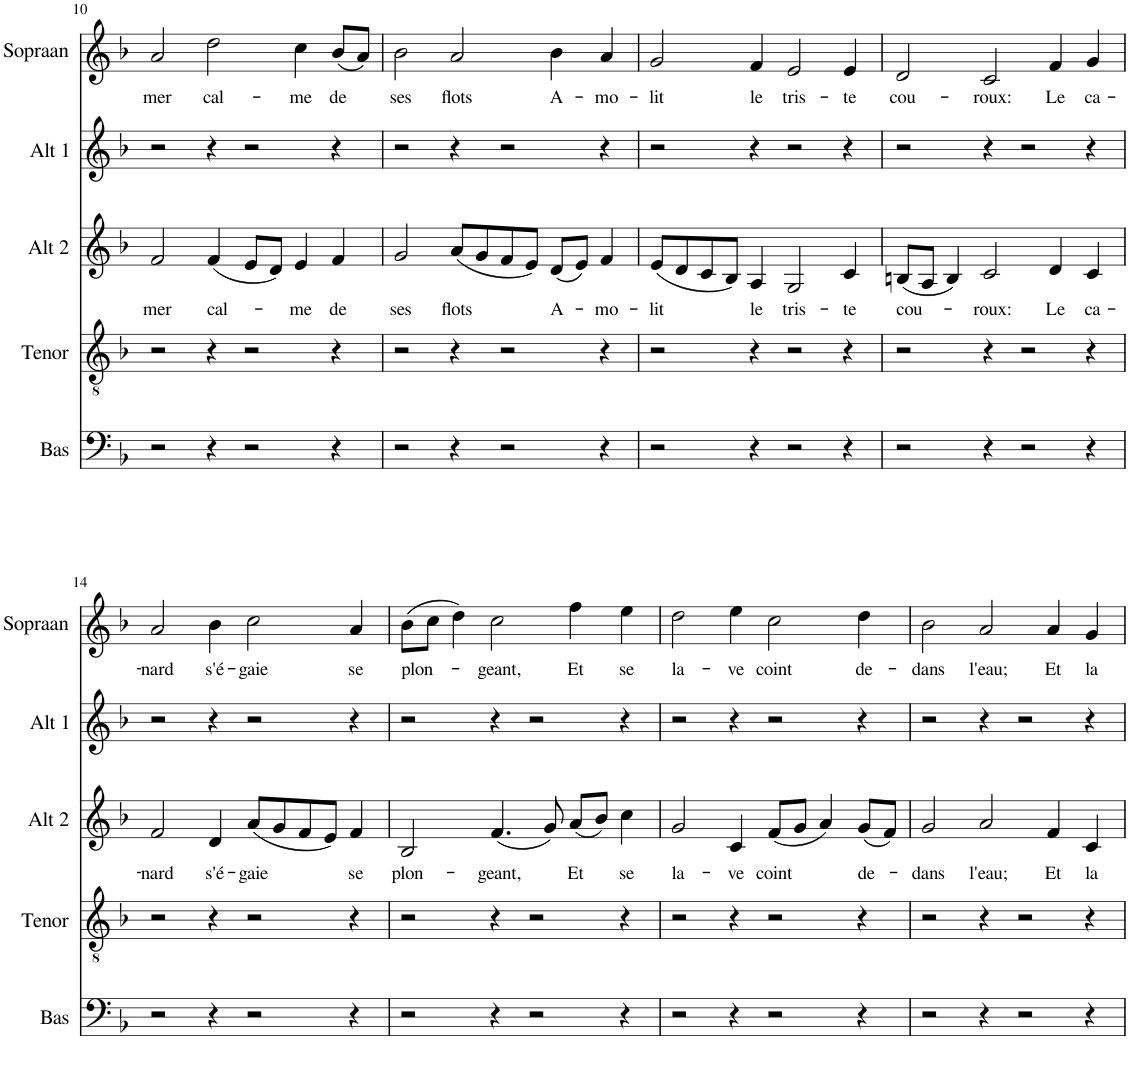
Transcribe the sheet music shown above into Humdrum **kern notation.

**kern	**kern	**kern	**text	**kern	**kern	**text
*part5	*part4	*part3	*part3	*part2	*part1	*part1
*staff5	*staff4	*staff3	*staff3	*staff2	*staff1	*staff1
*I"Bas	*I"Tenor	*I"Alt 2	*	*I"Alt 1	*I"Sopraan	*
*I'Bas	*I'Tenor	*I'Alt 2	*	*I'Alt 1	*I'Sopraan	*
!!LO:PB:g=z
*clefF4	*clefGv2	*clefG2	*	*clefG2	*clefG2	*
*k[b-]	*k[b-]	*k[b-]	*	*k[b-]	*k[b-]	*
*M6/4	*M6/4	*M6/4	*	*M6/4	*M6/4	*
=10	=10	=10	=10	=10	=10	=10
!	!	!	!LO:LY:b	!	!	!LO:LY:b
2r	2r	2f/	mer	2r	2a/	mer
!	!	!	!LO:LY:b	!	!	!LO:LY:b
4r	4r	(4f/	cal-	4r	2dd\	cal-
2r	2r	8e/L	.	2r	.	.
.	.	8d/J)	.	.	.	.
!	!	!	!LO:LY:b	!	!	!LO:LY:b
.	.	4e/	-me	.	4cc\	-me
!	!	!	!LO:LY:b	!	!	!LO:LY:b
4r	4r	4f/	de	4r	(8b-/L	de
.	.	.	.	.	8a/J)	.
=11	=11	=11	=11	=11	=11	=11
!	!	!	!LO:LY:b	!	!	!LO:LY:b
2r	2r	2g/	ses	2r	2b-\	ses
!	!	!	!LO:LY:b	!	!	!LO:LY:b
4r	4r	(8a/L	flots	4r	2a/	flots
.	.	8g/	.	.	.	.
2r	2r	8f/	.	2r	.	.
.	.	8e/J)	.	.	.	.
!	!	!	!LO:LY:b	!	!	!LO:LY:b
.	.	(8d/L	A-	.	4b-\	A-
.	.	8e/J)	.	.	.	.
!	!	!	!LO:LY:b	!	!	!LO:LY:b
4r	4r	4f/	-mo-	4r	4a/	-mo-
=12	=12	=12	=12	=12	=12	=12
!	!	!	!LO:LY:b	!	!	!LO:LY:b
2r	2r	(8e/L	-lit	2r	2g/	-lit
.	.	8d/	.	.	.	.
.	.	8c/	.	.	.	.
.	.	8B-/J)	.	.	.	.
!	!	!	!LO:LY:b	!	!	!LO:LY:b
4r	4r	4A/	le	4r	4f/	le
!	!	!	!LO:LY:b	!	!	!LO:LY:b
2r	2r	2G/	tris-	2r	2e/	tris-
!	!	!	!LO:LY:b	!	!	!LO:LY:b
4r	4r	4c/	-te	4r	4e/	-te
=13	=13	=13	=13	=13	=13	=13
!	!	!	!LO:LY:b	!	!	!LO:LY:b
2r	2r	(8Bn/L	cou-	2r	2d/	cou-
.	.	8A/J	.	.	.	.
.	.	4B/)	.	.	.	.
!	!	!	!LO:LY:b	!	!	!LO:LY:b
4r	4r	2c/	-roux:	4r	2c/	-roux:
2r	2r	.	.	2r	.	.
!	!	!	!LO:LY:b	!	!	!LO:LY:b
.	.	4d/	Le	.	4f/	Le
!	!	!	!LO:LY:b	!	!	!LO:LY:b
4r	4r	4c/	ca-	4r	4g/	ca-
!!LO:LB:g=z
=14	=14	=14	=14	=14	=14	=14
!	!	!	!LO:LY:b	!	!	!LO:LY:b
2r	2r	2f/	-nard	2r	2a/	-nard
!	!	!	!LO:LY:b	!	!	!LO:LY:b
4r	4r	4d/	s'é-	4r	4b-\	s'é-
!	!	!	!LO:LY:b	!	!	!LO:LY:b
2r	2r	(8a/L	-gaie	2r	2cc\	-gaie
.	.	8g/	.	.	.	.
.	.	8f/	.	.	.	.
.	.	8e/J)	.	.	.	.
!	!	!	!LO:LY:b	!	!	!LO:LY:b
4r	4r	4f/	se	4r	4a/	se
=15	=15	=15	=15	=15	=15	=15
!	!	!	!LO:LY:b	!	!	!LO:LY:b
2r	2r	2B-/	plon-	2r	(8b-\L	plon-
.	.	.	.	.	8cc\J	.
.	.	.	.	.	4dd\)	.
!	!	!	!LO:LY:b	!	!	!LO:LY:b
4r	4r	(4.f/	-geant,	4r	2cc\	-geant,
2r	2r	.	.	2r	.	.
.	.	8g/)	.	.	.	.
!	!	!	!LO:LY:b	!	!	!LO:LY:b
.	.	(8a/L	Et	.	4ff\	Et
.	.	8b-/J)	.	.	.	.
!	!	!	!LO:LY:b	!	!	!LO:LY:b
4r	4r	4cc\	se	4r	4ee\	se
=16	=16	=16	=16	=16	=16	=16
!	!	!	!LO:LY:b	!	!	!LO:LY:b
2r	2r	2g/	la-	2r	2dd\	la-
!	!	!	!LO:LY:b	!	!	!LO:LY:b
4r	4r	4c/	-ve	4r	4ee\	-ve
!	!	!	!LO:LY:b	!	!	!LO:LY:b
2r	2r	(8f/L	coint	2r	2cc\	coint
.	.	8g/J	.	.	.	.
.	.	4a/)	.	.	.	.
!	!	!	!LO:LY:b	!	!	!LO:LY:b
4r	4r	(8g/L	de-	4r	4dd\	de-
.	.	8f/J)	.	.	.	.
=17	=17	=17	=17	=17	=17	=17
!	!	!	!LO:LY:b	!	!	!LO:LY:b
2r	2r	2g/	-dans	2r	2b-\	-dans
!	!	!	!LO:LY:b	!	!	!LO:LY:b
4r	4r	2a/	l'eau;	4r	2a/	l'eau;
2r	2r	.	.	2r	.	.
!	!	!	!LO:LY:b	!	!	!LO:LY:b
.	.	4f/	Et	.	4a/	Et
!	!	!	!LO:LY:b	!	!	!LO:LY:b
4r	4r	4c/	la	4r	4g/	la
=	=	=	=	=	=	=
*-	*-	*-	*-	*-	*-	*-
